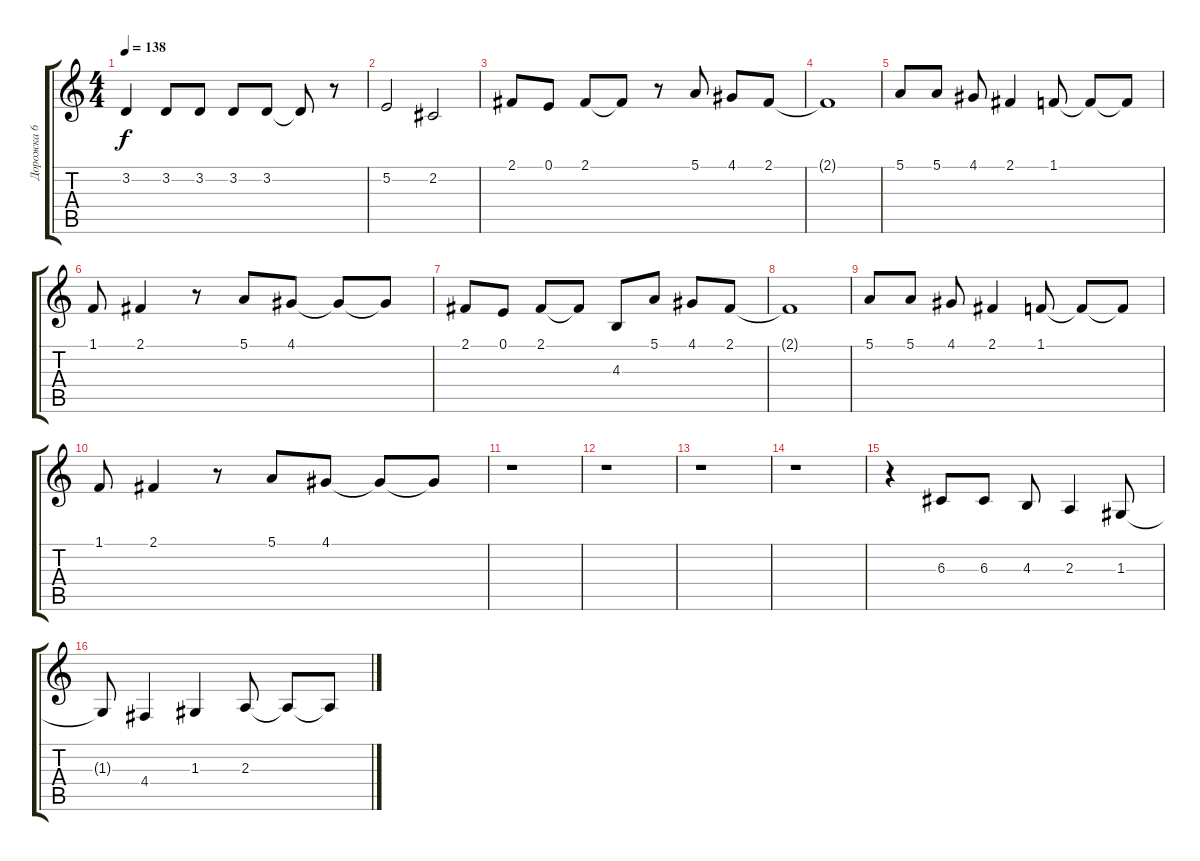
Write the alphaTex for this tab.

\track ("Дорожка 6" "Дорожка 6") {instrument fx5brightness}
\staff {score tabs}
\tuning (E4 B3 G3 D3 A2 E2) {hide}
\ts (4 4)
\tempo 138
\clef g2
\ks c
3.2.4{dy f} 3.2.8 3.2.8 3.2.8 3.2.8 3.2{t}.8 r.8 |
5.2.2 2.2.2 |
2.1.8 0.1.8 2.1.8 2.1{t}.8 r.8 5.1.8 4.1.8 2.1.8 |
2.1{t}.1 |
5.1.8 5.1.8 4.1.8 2.1.4 1.1.8 1.1{t}.8 1.1{t}.8 |
1.1.8 2.1.4 r.8 5.1.8 4.1.8 4.1{t}.8 4.1{t}.8 |
2.1.8 0.1.8 2.1.8 2.1{t}.8 4.3.8 5.1.8 4.1.8 2.1.8 |
2.1{t}.1 |
5.1.8 5.1.8 4.1.8 2.1.4 1.1.8 1.1{t}.8 1.1{t}.8 |
1.1.8 2.1.4 r.8 5.1.8 4.1.8 4.1{t}.8 4.1{t}.8 |
r.1 |
r.1 |
r.1 |
r.1 |
r.4 6.3.8 6.3.8 4.3.8 2.3.4 1.3.8 |
1.3{t}.8 4.4.4 1.3.4 2.3.8 2.3{t}.8 2.3{t}.8
